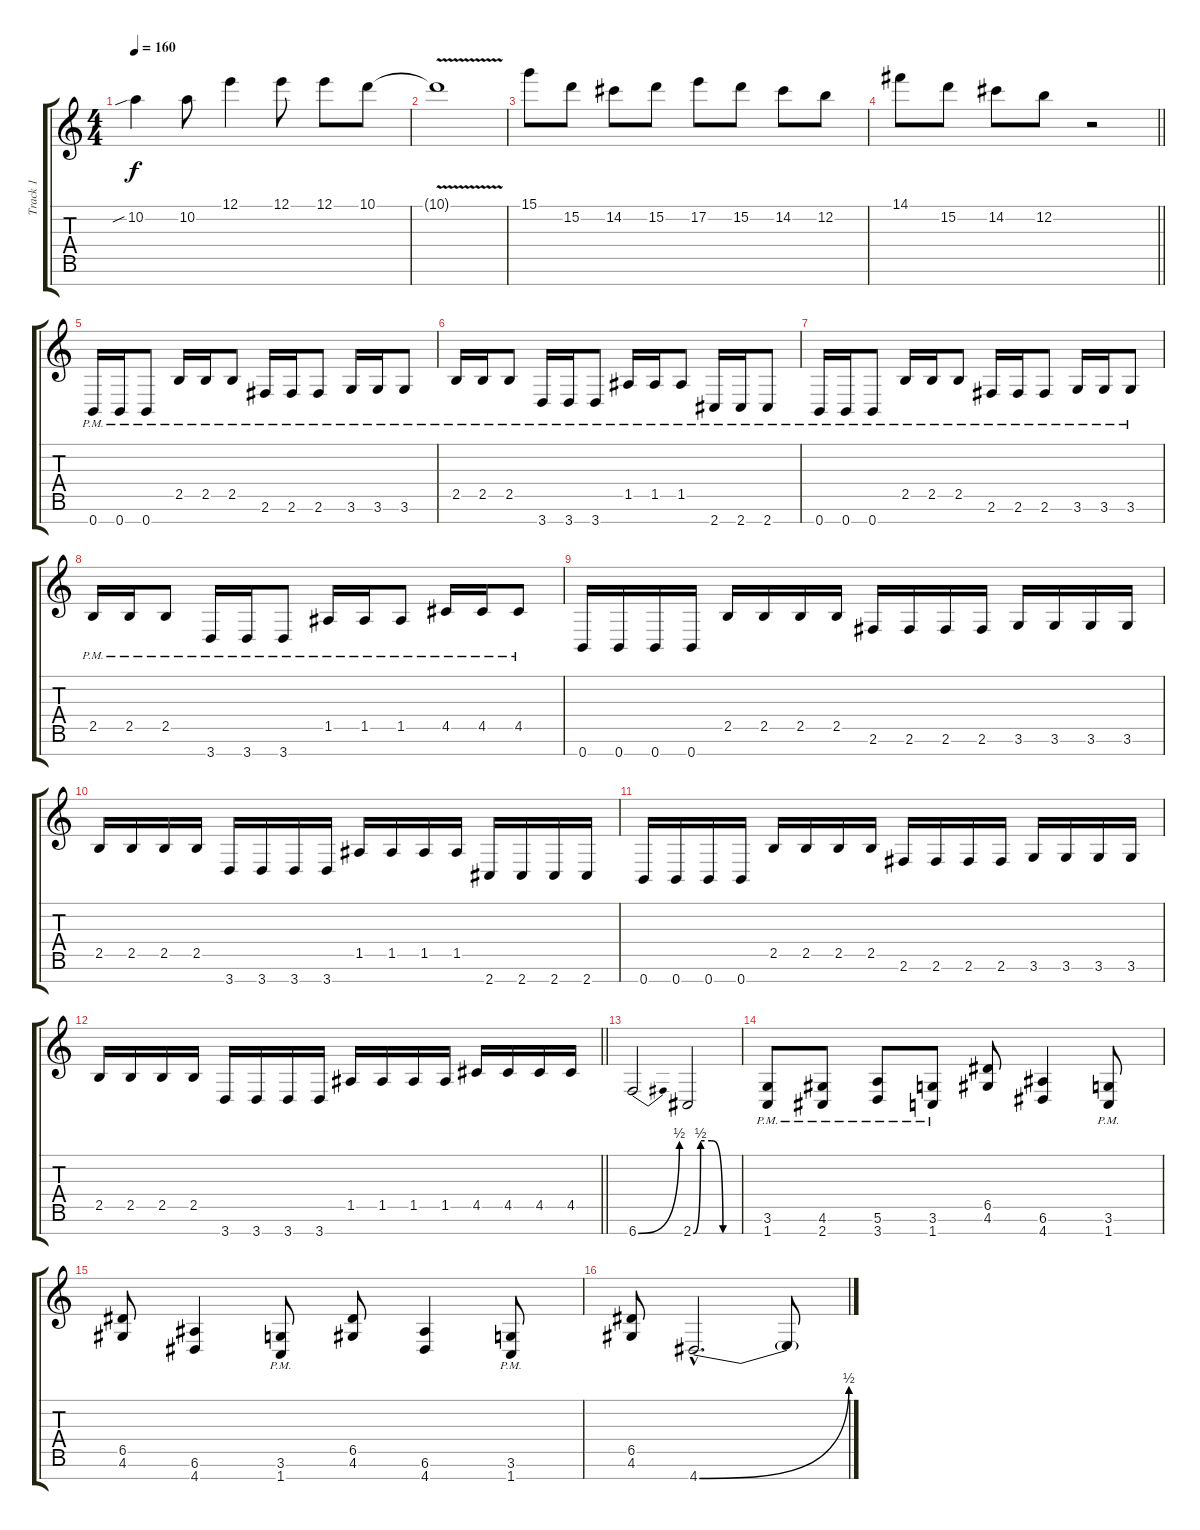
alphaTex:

\track ("Track 1" "Track 1") {instrument distortionguitar}
\staff {score tabs}
\tuning (E4 B3 G3 D3 A2 E2 B1) {hide}
\ts (4 4)
\tempo 160
\clef g2
\ks c
10.2{sib}.4{dy f} 10.2.8 12.1.4 12.1.8 12.1.8 10.1.8 |
10.1{v t}.1 |
15.1.8 15.2.8 14.2.8 15.2.8 17.2.8 15.2.8 14.2.8 12.2.8 |
\barLineRight lightlight
14.1.8 15.2.8 14.2.8 12.2.8 r.2 |
\section ("" "")
0.7{pm}.16 0.7{pm}.16 0.7{pm}.8 2.5{pm}.16 2.5{pm}.16 2.5{pm}.8 2.6{pm}.16 2.6{pm}.16 2.6{pm}.8 3.6{pm}.16 3.6{pm}.16 3.6{pm}.8 |
2.5{pm}.16 2.5{pm}.16 2.5{pm}.8 3.7{pm}.16 3.7{pm}.16 3.7{pm}.8 1.5{pm}.16 1.5{pm}.16 1.5{pm}.8 2.7{pm}.16 2.7{pm}.16 2.7{pm}.8 |
0.7{pm}.16 0.7{pm}.16 0.7{pm}.8 2.5{pm}.16 2.5{pm}.16 2.5{pm}.8 2.6{pm}.16 2.6{pm}.16 2.6{pm}.8 3.6{pm}.16 3.6{pm}.16 3.6{pm}.8 |
2.5{pm}.16 2.5{pm}.16 2.5{pm}.8 3.7{pm}.16 3.7{pm}.16 3.7{pm}.8 1.5{pm}.16 1.5{pm}.16 1.5{pm}.8 4.5{pm}.16 4.5{pm}.16 4.5{pm}.8 |
0.7.16 0.7.16 0.7.16 0.7.16 2.5.16 2.5.16 2.5.16 2.5.16 2.6.16 2.6.16 2.6.16 2.6.16 3.6.16 3.6.16 3.6.16 3.6.16 |
2.5.16 2.5.16 2.5.16 2.5.16 3.7.16 3.7.16 3.7.16 3.7.16 1.5.16 1.5.16 1.5.16 1.5.16 2.7.16 2.7.16 2.7.16 2.7.16 |
0.7.16 0.7.16 0.7.16 0.7.16 2.5.16 2.5.16 2.5.16 2.5.16 2.6.16 2.6.16 2.6.16 2.6.16 3.6.16 3.6.16 3.6.16 3.6.16 |
\barLineRight lightlight
2.5.16 2.5.16 2.5.16 2.5.16 3.7.16 3.7.16 3.7.16 3.7.16 1.5.16 1.5.16 1.5.16 1.5.16 4.5.16 4.5.16 4.5.16 4.5.16 |
\section ("" "")
6.7{be (bend 0 0 60 2)}.2 2.7{be (custom 0 0 10 2 25 2 40 0 60 0)}.2 |
(3.6{pm} 1.7{pm}).8 (4.6{pm} 2.7{pm}).8 (5.6{pm} 3.7{pm}).8 (3.6{pm} 1.7{pm}).8 (6.5 4.6).8 (6.6 4.7).4 (3.6{pm} 1.7{pm}).8 |
(6.5 4.6).8 (6.6 4.7).4 (3.6{pm} 1.7{pm}).8 (6.5 4.6).8 (6.6 4.7).4 (3.6{pm} 1.7{pm}).8 |
(6.5 4.6).8 4.7{be (bend 0 0 60 2) hac}.2{d} 4.7{t}.8
